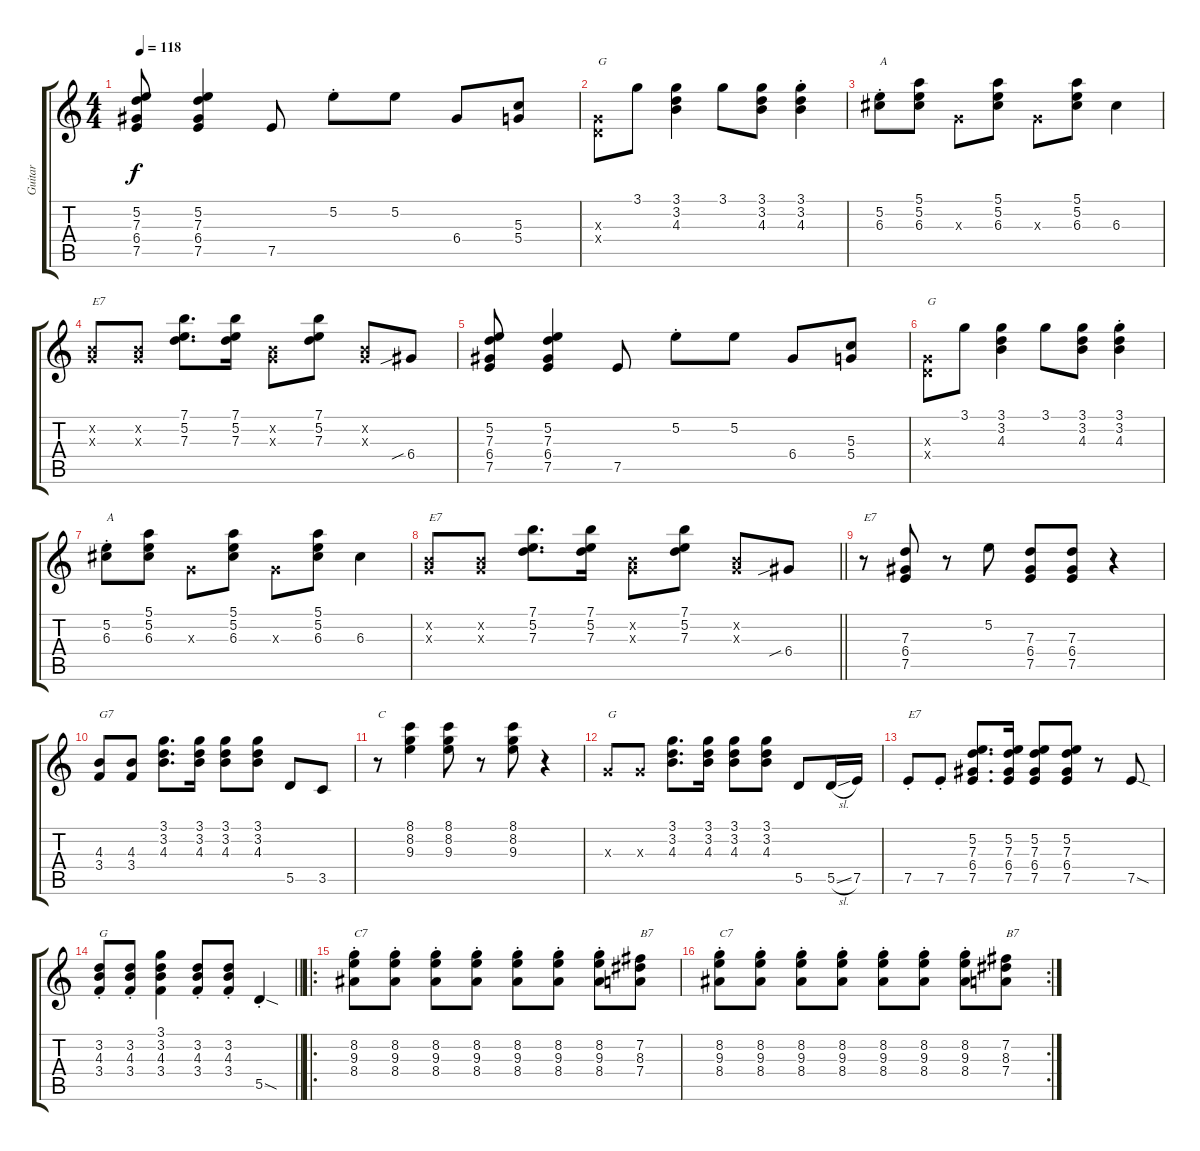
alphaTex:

\track ("Guitar" "Guitar") {instrument electricguitarclean}
\staff {score tabs}
\tuning (E4 B3 G3 D3 A2 E2) {hide}
\ts (4 4)
\tempo 118
\clef g2
\ks c
(5.2 7.3 6.4 7.5).8{dy f} (5.2 7.3 6.4 7.5).4 7.5.8 5.2{st}.8 5.2.8 6.4.8 (5.3 5.4).8 |
(0.3{x} 0.4{x}).8{txt "G"} 3.1.8 (3.1 3.2 4.3).4 3.1.8 (3.1 3.2 4.3).8 (3.1{st} 3.2{st} 4.3{st}).4 |
(5.2{st} 6.3{st}).8{txt "A"} (5.1 5.2 6.3).8 0.3{x}.8 (5.1 5.2 6.3).8 0.3{x}.8 (5.1 5.2 6.3).8 6.3.4 |
(0.2{x} 0.3{x}).8{txt "E7"} (0.2{x} 0.3{x}).8 (7.1 5.2 7.3).8{d} (7.1 5.2 7.3).16 (0.2{x} 0.3{x}).8 (7.1 5.2 7.3).8 (0.2{x} 0.3{x}).8 6.4{sib}.8 |
(5.2 7.3 6.4 7.5).8 (5.2 7.3 6.4 7.5).4 7.5.8 5.2{st}.8 5.2.8 6.4.8 (5.3 5.4).8 |
(0.3{x} 0.4{x}).8{txt "G"} 3.1.8 (3.1 3.2 4.3).4 3.1.8 (3.1 3.2 4.3).8 (3.1{st} 3.2{st} 4.3{st}).4 |
(5.2{st} 6.3{st}).8{txt "A"} (5.1 5.2 6.3).8 0.3{x}.8 (5.1 5.2 6.3).8 0.3{x}.8 (5.1 5.2 6.3).8 6.3.4 |
\barLineRight lightlight
(0.2{x} 0.3{x}).8{txt "E7"} (0.2{x} 0.3{x}).8 (7.1 5.2 7.3).8{d} (7.1 5.2 7.3).16 (0.2{x} 0.3{x}).8 (7.1 5.2 7.3).8 (0.2{x} 0.3{x}).8 6.4{sib}.8 |
r.8{txt "E7"} (7.3 6.4 7.5).8 r.8 5.2.8 (7.3 6.4 7.5).8 (7.3 6.4 7.5).8 r.4 |
(4.3 3.4).8{txt "G7"} (4.3 3.4).8 (3.1 3.2 4.3).8{d} (3.1 3.2 4.3).16 (3.1 3.2 4.3).8 (3.1 3.2 4.3).8 5.5.8 3.5.8 |
r.8{txt "C"} (8.1 8.2 9.3).4 (8.1 8.2 9.3).8 r.8 (8.1 8.2 9.3).8 r.4 |
0.3{x}.8{txt "G"} 0.3{x}.8 (3.1 3.2 4.3).8{d} (3.1 3.2 4.3).16 (3.1 3.2 4.3).8 (3.1 3.2 4.3).8 5.5.8 5.5{sl}.16 7.5.16 |
7.5{st}.8{txt "E7"} 7.5{st}.8 (5.2 7.3 6.4 7.5).8{d} (5.2 7.3 6.4 7.5).16 (5.2 7.3 6.4 7.5).8 (5.2 7.3 6.4 7.5).8 r.8 7.5{sod}.8 |
\barLineRight lightlight
(3.2{st} 4.3{st} 3.4{st}).8{txt "G"} (3.2{st} 4.3{st} 3.4{st}).8 (3.1 3.2 4.3 3.4).4 (3.2{st} 4.3{st} 3.4{st}).8 (3.2{st} 4.3{st} 3.4{st}).8 5.5{sod st}.4 |
\ro
(8.2{st} 9.3{st} 8.4{st}).8{txt "C7"} (8.2{st} 9.3{st} 8.4{st}).8 (8.2{st} 9.3{st} 8.4{st}).8 (8.2{st} 9.3{st} 8.4{st}).8 (8.2{st} 9.3{st} 8.4{st}).8 (8.2{st} 9.3{st} 8.4{st}).8 (8.2{st} 9.3{st} 8.4{st}).8 (7.2 8.3 7.4).8{txt "B7"} |
\rc 2
(8.2{st} 9.3{st} 8.4{st}).8{txt "C7"} (8.2{st} 9.3{st} 8.4{st}).8 (8.2{st} 9.3{st} 8.4{st}).8 (8.2{st} 9.3{st} 8.4{st}).8 (8.2{st} 9.3{st} 8.4{st}).8 (8.2{st} 9.3{st} 8.4{st}).8 (8.2{st} 9.3{st} 8.4{st}).8 (7.2 8.3 7.4).8{txt "B7"}
